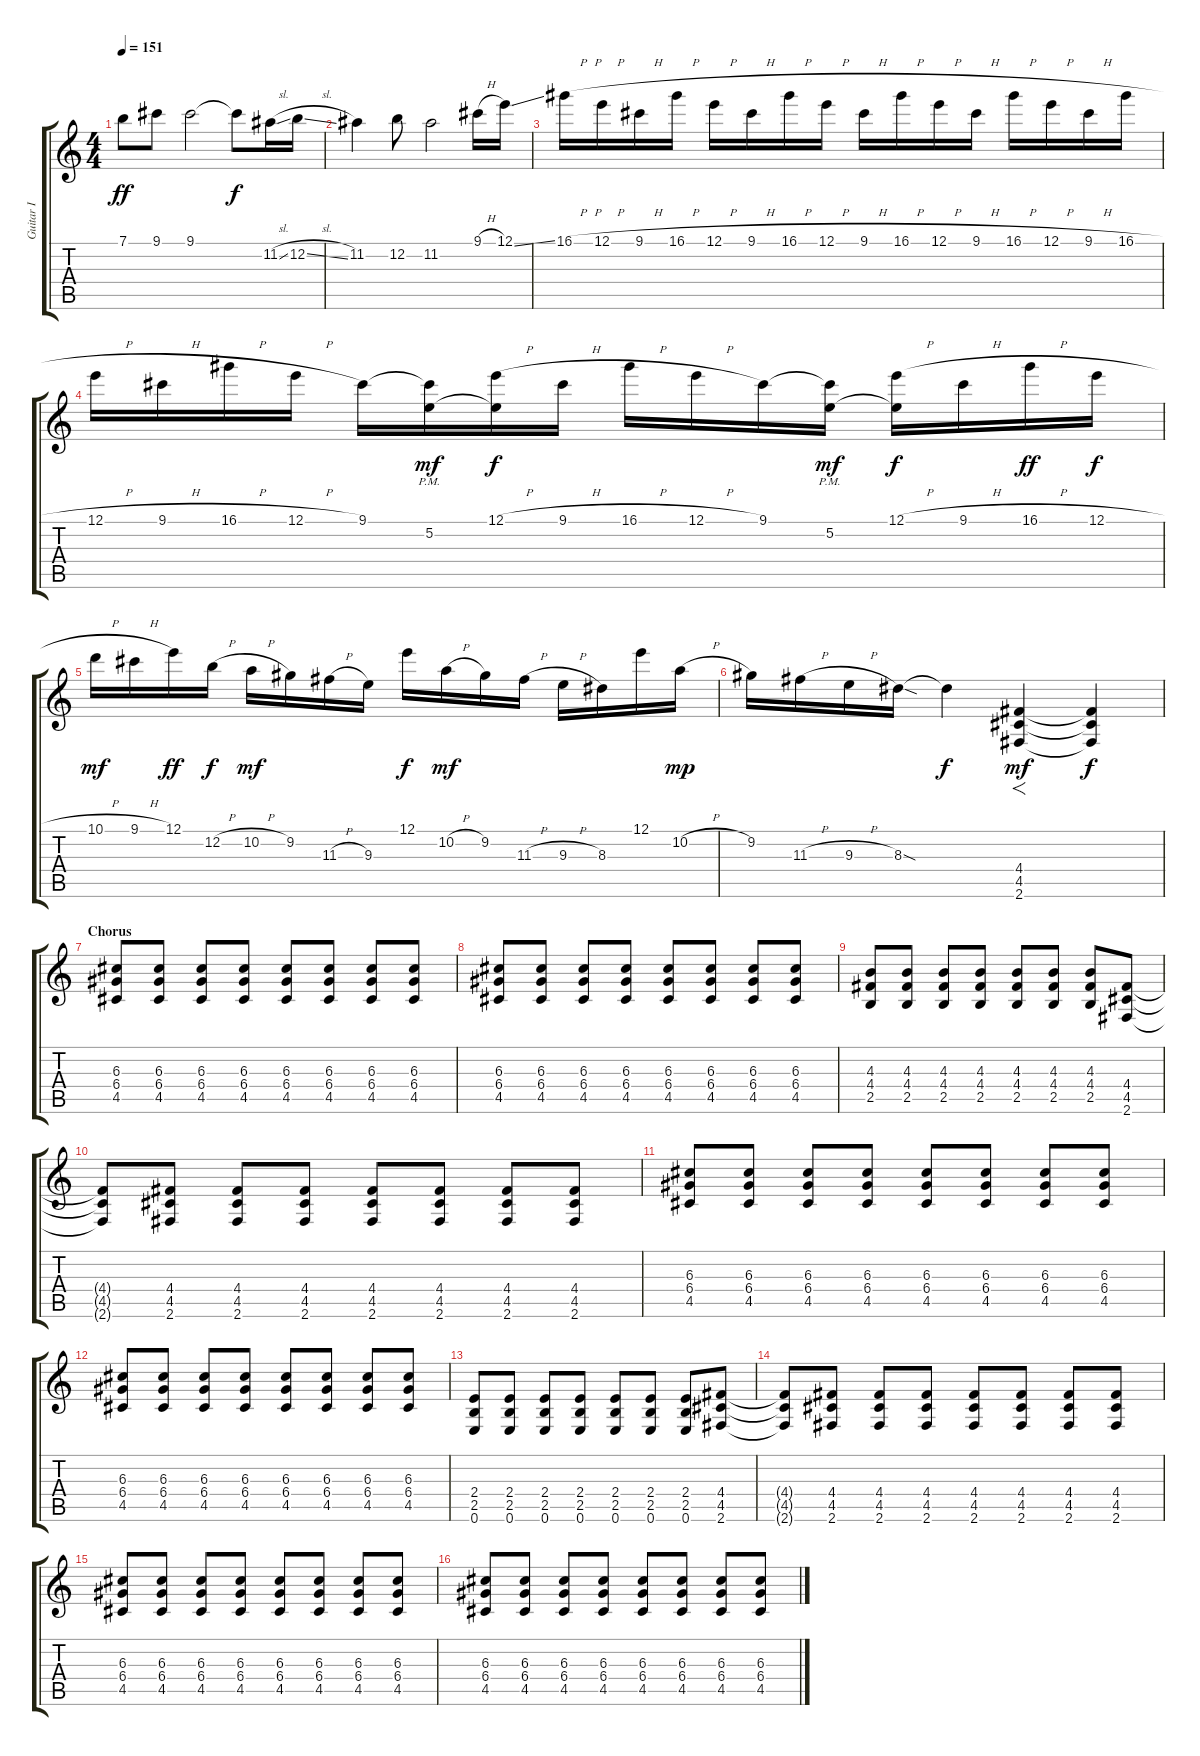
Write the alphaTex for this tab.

\track ("Guitar I" "Guitar I") {instrument distortionguitar}
\staff {score tabs}
\tuning (E4 B3 G3 D3 A2 E2) {hide}
\ts (4 4)
\tempo 151
\clef g2
\ks c
7.1.8{dy ff} 9.1.8 9.1.2 9.1{t}.8{dy f} 11.2{sl}.16 12.2{sl}.16 |
11.2.4 12.2.8 11.2.2 9.1{h}.16 12.1{ss}.16 |
16.1{h}.16 12.1{h}.16 9.1{h}.16 16.1{h}.16 12.1{h}.16 9.1{h}.16 16.1{h}.16 12.1{h}.16 9.1{h}.16 16.1{h}.16 12.1{h}.16 9.1{h}.16 16.1{h}.16 12.1{h}.16 9.1{h}.16 16.1{h}.16 |
12.1{h}.16 9.1{h}.16 16.1{h}.16 12.1{h}.16 9.1.16 (9.1{t} 5.2{pm}).16{dy mf} (12.1{h} 5.2{t}).16{dy f} 9.1{h}.16 16.1{h}.16 12.1{h}.16 9.1.16 (9.1{t} 5.2{pm}).16{dy mf} (12.1{h} 5.2{t}).16{dy f} 9.1{h}.16 16.1{h}.16{dy ff} 12.1{h}.16{dy f} |
10.1{h}.16{dy mf} 9.1{h}.16 12.1.16{dy ff} 12.2{h}.16{dy f} 10.2{h}.16{dy mf} 9.2.16 11.3{h}.16 9.3.16 12.1.16{dy f} 10.2{h}.16{dy mf} 9.2.16 11.3{h}.16 9.3{h}.16 8.3.16 12.1.16 10.2{h}.16{dy mp} |
9.2.16 11.3{h}.16 9.3{h}.16 8.3{sod}.16 8.3{t}.4{dy f} (4.4 4.5 2.6).4{f dy mf} (4.4{t} 4.5{t} 2.6{t}).4{dy f} |
\section ("" "Chorus")
(6.3 6.4 4.5).8{volume 10} (6.3 6.4 4.5).8 (6.3 6.4 4.5).8 (6.3 6.4 4.5).8 (6.3 6.4 4.5).8 (6.3 6.4 4.5).8 (6.3 6.4 4.5).8 (6.3 6.4 4.5).8 |
(6.3 6.4 4.5).8 (6.3 6.4 4.5).8 (6.3 6.4 4.5).8 (6.3 6.4 4.5).8 (6.3 6.4 4.5).8 (6.3 6.4 4.5).8 (6.3 6.4 4.5).8 (6.3 6.4 4.5).8 |
(4.3 4.4 2.5).8 (4.3 4.4 2.5).8 (4.3 4.4 2.5).8 (4.3 4.4 2.5).8 (4.3 4.4 2.5).8 (4.3 4.4 2.5).8 (4.3 4.4 2.5).8 (4.4 4.5 2.6).8 |
(4.4{t} 4.5{t} 2.6{t}).8 (4.4 4.5 2.6).8 (4.4 4.5 2.6).8 (4.4 4.5 2.6).8 (4.4 4.5 2.6).8 (4.4 4.5 2.6).8 (4.4 4.5 2.6).8 (4.4 4.5 2.6).8 |
(6.3 6.4 4.5).8 (6.3 6.4 4.5).8 (6.3 6.4 4.5).8 (6.3 6.4 4.5).8 (6.3 6.4 4.5).8 (6.3 6.4 4.5).8 (6.3 6.4 4.5).8 (6.3 6.4 4.5).8 |
(6.3 6.4 4.5).8 (6.3 6.4 4.5).8 (6.3 6.4 4.5).8 (6.3 6.4 4.5).8 (6.3 6.4 4.5).8 (6.3 6.4 4.5).8 (6.3 6.4 4.5).8 (6.3 6.4 4.5).8 |
(2.4 2.5 0.6).8 (2.4 2.5 0.6).8 (2.4 2.5 0.6).8 (2.4 2.5 0.6).8 (2.4 2.5 0.6).8 (2.4 2.5 0.6).8 (2.4 2.5 0.6).8 (4.4 4.5 2.6).8 |
(4.4{t} 4.5{t} 2.6{t}).8 (4.4 4.5 2.6).8 (4.4 4.5 2.6).8 (4.4 4.5 2.6).8 (4.4 4.5 2.6).8 (4.4 4.5 2.6).8 (4.4 4.5 2.6).8 (4.4 4.5 2.6).8 |
(6.3 6.4 4.5).8{volume 10} (6.3 6.4 4.5).8 (6.3 6.4 4.5).8 (6.3 6.4 4.5).8 (6.3 6.4 4.5).8 (6.3 6.4 4.5).8 (6.3 6.4 4.5).8 (6.3 6.4 4.5).8 |
(6.3 6.4 4.5).8 (6.3 6.4 4.5).8 (6.3 6.4 4.5).8 (6.3 6.4 4.5).8 (6.3 6.4 4.5).8 (6.3 6.4 4.5).8 (6.3 6.4 4.5).8 (6.3 6.4 4.5).8
